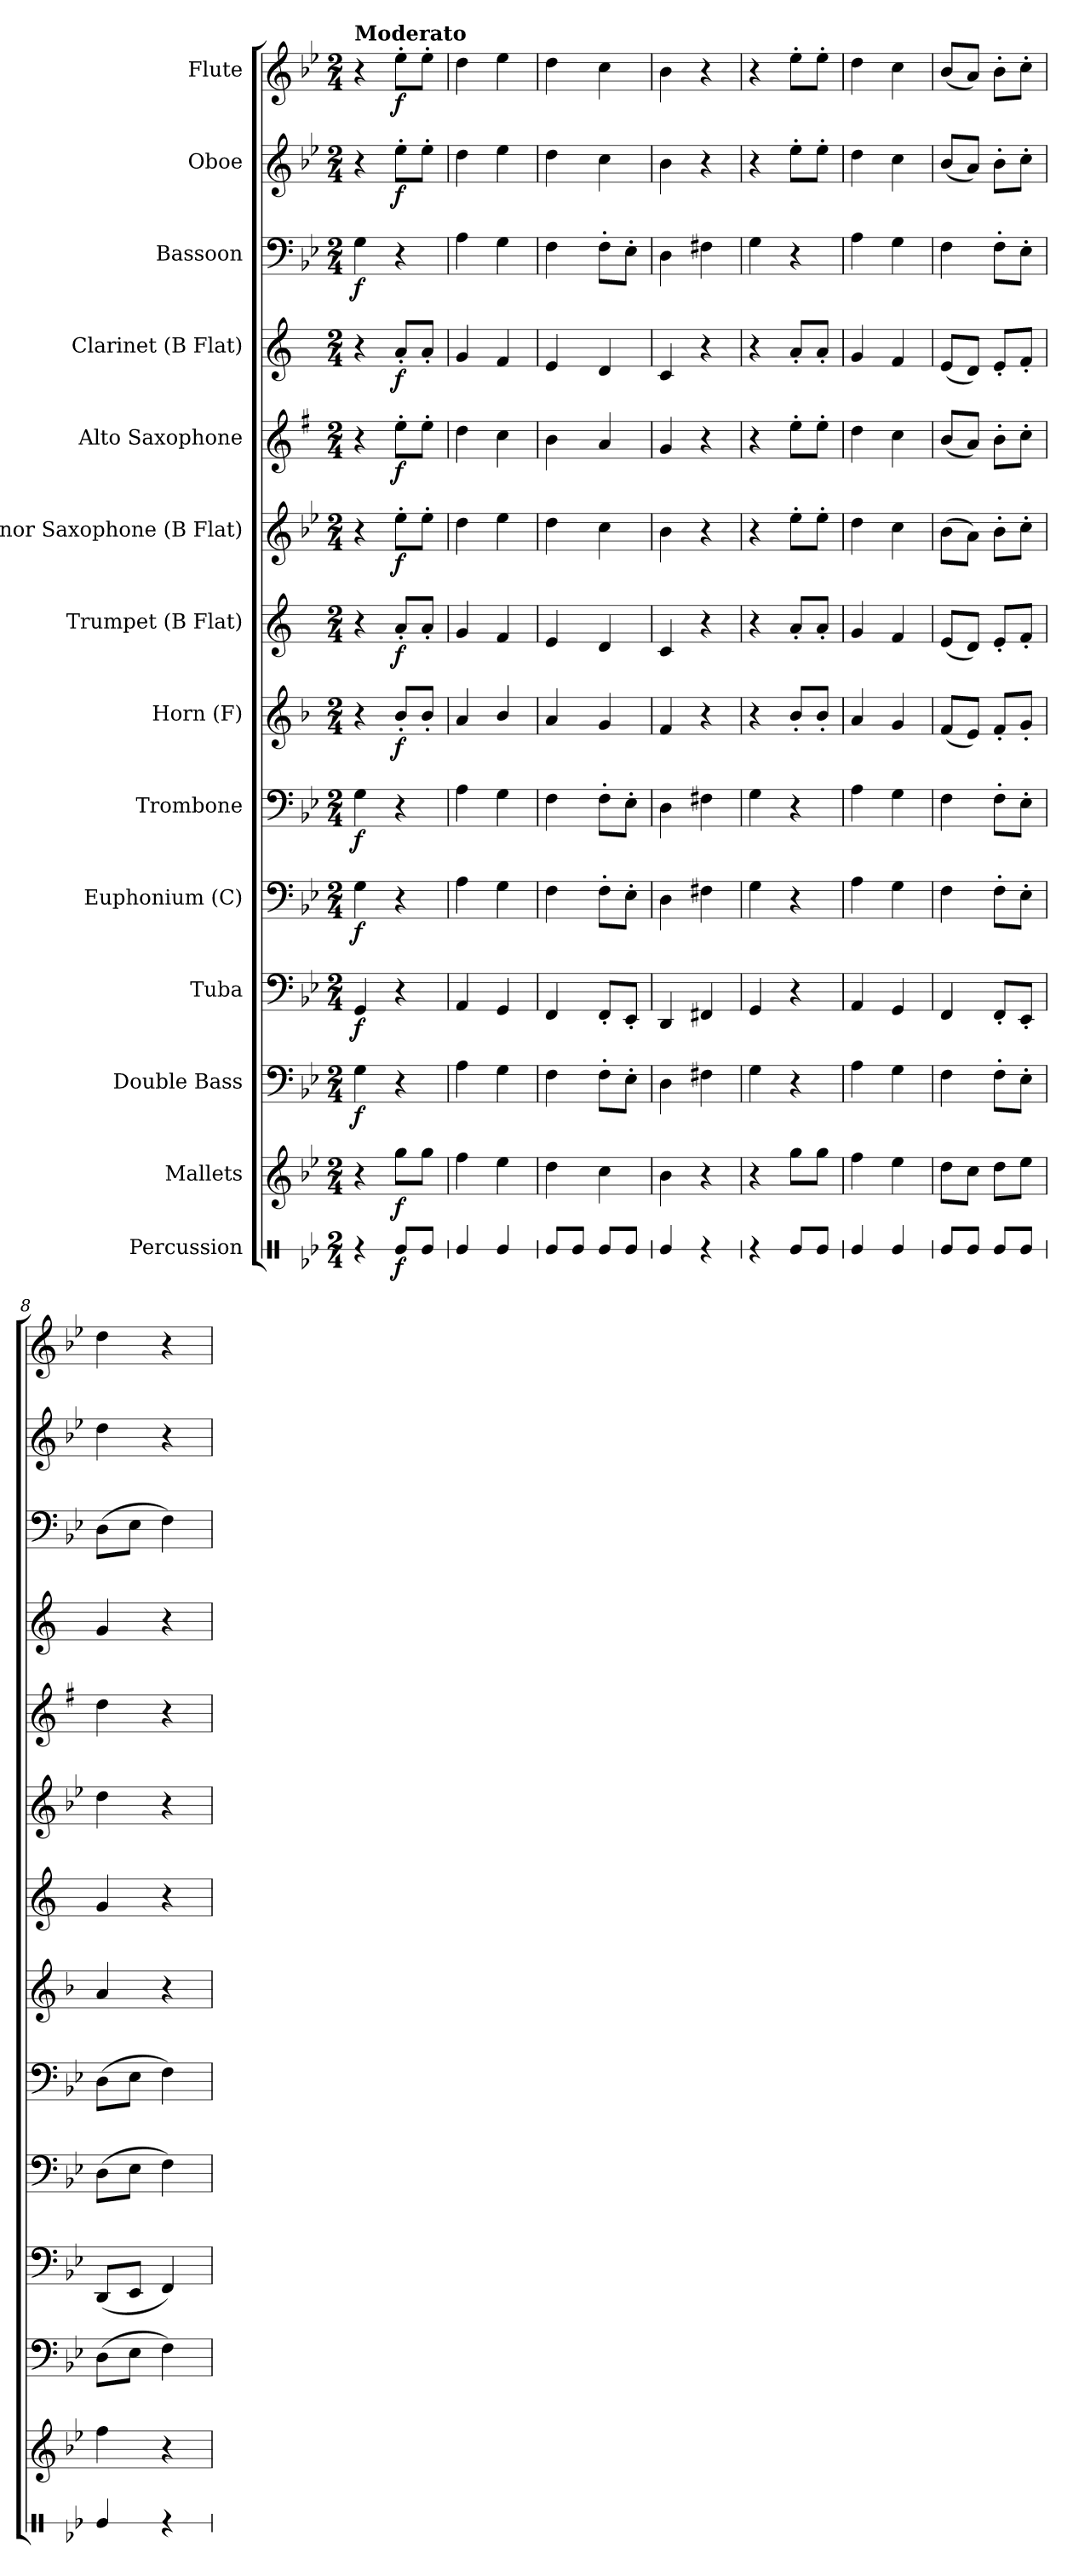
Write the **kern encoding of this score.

**kern	**dynam	**kern	**dynam	**kern	**dynam	**kern	**dynam	**kern	**dynam	**kern	**dynam	**kern	**dynam	**kern	**dynam	**kern	**dynam	**kern	**dynam	**kern	**dynam	**kern	**dynam	**kern	**dynam	**kern	**dynam
*part14	*part14	*part13	*part13	*part12	*part12	*part11	*part11	*part10	*part10	*part9	*part9	*part8	*part8	*part7	*part7	*part6	*part6	*part5	*part5	*part4	*part4	*part3	*part3	*part2	*part2	*part1	*part1
*staff14	*staff14	*staff13	*staff13	*staff12	*staff12	*staff11	*staff11	*staff10	*staff10	*staff9	*staff9	*staff8	*staff8	*staff7	*staff7	*staff6	*staff6	*staff5	*staff5	*staff4	*staff4	*staff3	*staff3	*staff2	*staff2	*staff1	*staff1
*I"Percussion	*	*I"Mallets	*	*I"Double Bass	*	*I"Tuba	*	*I"Euphonium (C)	*	*I"Trombone	*	*I"Horn (F)	*	*I"Trumpet (B Flat)	*	*I"Tenor Saxophone (B Flat)	*	*I"Alto Saxophone	*	*I"Clarinet (B Flat)	*	*I"Bassoon	*	*I"Oboe	*	*I"Flute	*
*stria1	*	*	*	*	*	*	*	*	*	*	*	*	*	*	*	*	*	*	*	*	*	*	*	*	*	*	*
*clefX	*	*clefG2	*	*clefF4	*	*clefF4	*	*clefF4	*	*clefF4	*	*clefG2	*	*clefG2	*	*clefG2	*	*clefG2	*	*clefG2	*	*clefF4	*	*clefG2	*	*clefG2	*
*	*	*ITrd-14c-24	*	*ITrd7c12	*	*	*	*	*	*	*	*ITrd4c7	*	*ITrd1c2	*	*ITrd8c14	*	*ITrd5c9	*	*ITrd1c2	*	*	*	*	*	*	*
*k[b-e-]	*	*k[b-e-]	*	*k[b-e-]	*	*k[b-e-]	*	*k[b-e-]	*	*k[b-e-]	*	*k[b-e-]	*	*k[b-e-]	*	*k[b-e-]	*	*k[b-e-]	*	*k[b-e-]	*	*k[b-e-]	*	*k[b-e-]	*	*k[b-e-]	*
*B-:	*	*B-:	*	*B-:	*	*B-:	*	*B-:	*	*B-:	*	*B-:	*	*B-:	*	*B-:	*	*B-:	*	*B-:	*	*B-:	*	*B-:	*	*B-:	*
*M2/4	*	*M2/4	*	*M2/4	*	*M2/4	*	*M2/4	*	*M2/4	*	*M2/4	*	*M2/4	*	*M2/4	*	*M2/4	*	*M2/4	*	*M2/4	*	*M2/4	*	*M2/4	*
*MM100	*	*MM100	*	*MM100	*	*MM100	*	*MM100	*	*MM100	*	*MM100	*	*MM100	*	*MM100	*	*MM100	*	*MM100	*	*MM100	*	*MM100	*	*MM100	*
=1	=1	=1	=1	=1	=1	=1	=1	=1	=1	=1	=1	=1	=1	=1	=1	=1	=1	=1	=1	=1	=1	=1	=1	=1	=1	=1	=1
!	!	!	!	!	!	!	!	!	!	!	!	!	!	!	!	!	!	!	!	!	!	!	!	!	!	!LO:TX:a:B:t=Moderato	!
!	!	!	!	!	!LO:DY:b	!	!LO:DY:b	!	!LO:DY:b	!	!LO:DY:b	!	!	!	!	!	!	!	!	!	!	!	!LO:DY:b	!	!	!	!
4r	.	4r	.	4GG\	f	4GG/	f	4G\	f	4G\	f	4r	.	4r	.	4r	.	4r	.	4r	.	4G\	f	4r	.	4r	.
!	!LO:DY:b	!	!LO:DY:b	!	!	!	!	!	!	!	!	!	!LO:DY:b	!	!LO:DY:b	!	!LO:DY:b	!	!LO:DY:b	!	!LO:DY:b	!	!	!	!LO:DY:b	!	!LO:DY:b
8Re/L	f	8gggg\L	f	4r	.	4r	.	4r	.	4r	.	8e-'</L	f	8g'</L	f	8e-'>\L	f	8g'>\L	f	8g'</L	f	4r	.	8ee-'>\L	f	8ee-'>\L	f
8Re/J	.	8gggg\J	.	.	.	.	.	.	.	.	.	8e-'</J	.	8g'</J	.	8e-'>\J	.	8g'>\J	.	8g'</J	.	.	.	8ee-'>\J	.	8ee-'>\J	.
=2	=2	=2	=2	=2	=2	=2	=2	=2	=2	=2	=2	=2	=2	=2	=2	=2	=2	=2	=2	=2	=2	=2	=2	=2	=2	=2	=2
4Re/	.	4ffff\	.	4AA\	.	4AA/	.	4A\	.	4A\	.	4d/	.	4f/	.	4d\	.	4f\	.	4f/	.	4A\	.	4dd\	.	4dd\	.
4Re/	.	4eeee-\	.	4GG\	.	4GG/	.	4G\	.	4G\	.	4e-/	.	4e-/	.	4e-\	.	4e-\	.	4e-/	.	4G\	.	4ee-\	.	4ee-\	.
=3	=3	=3	=3	=3	=3	=3	=3	=3	=3	=3	=3	=3	=3	=3	=3	=3	=3	=3	=3	=3	=3	=3	=3	=3	=3	=3	=3
8Re/L	.	4dddd\	.	4FF\	.	4FF/	.	4F\	.	4F\	.	4d/	.	4d/	.	4d\	.	4d\	.	4d/	.	4F\	.	4dd\	.	4dd\	.
8Re/J	.	.	.	.	.	.	.	.	.	.	.	.	.	.	.	.	.	.	.	.	.	.	.	.	.	.	.
8Re/L	.	4cccc\	.	8FF'>\L	.	8FF'</L	.	8F'>\L	.	8F'>\L	.	4c/	.	4c/	.	4c\	.	4c/	.	4c/	.	8F'>\L	.	4cc\	.	4cc\	.
8Re/J	.	.	.	8EE-'>\J	.	8EE-'</J	.	8E-'>\J	.	8E-'>\J	.	.	.	.	.	.	.	.	.	.	.	8E-'>\J	.	.	.	.	.
=4	=4	=4	=4	=4	=4	=4	=4	=4	=4	=4	=4	=4	=4	=4	=4	=4	=4	=4	=4	=4	=4	=4	=4	=4	=4	=4	=4
4Re/	.	4bbb-\	.	4DD\	.	4DD/	.	4D\	.	4D\	.	4B-/	.	4B-/	.	4B-\	.	4B-/	.	4B-/	.	4D\	.	4b-\	.	4b-\	.
4r	.	4r	.	4FF#X\	.	4FF#X/	.	4F#X\	.	4F#X\	.	4r	.	4r	.	4r	.	4r	.	4r	.	4F#X\	.	4r	.	4r	.
=5	=5	=5	=5	=5	=5	=5	=5	=5	=5	=5	=5	=5	=5	=5	=5	=5	=5	=5	=5	=5	=5	=5	=5	=5	=5	=5	=5
4r	.	4r	.	4GG\	.	4GG/	.	4G\	.	4G\	.	4r	.	4r	.	4r	.	4r	.	4r	.	4G\	.	4r	.	4r	.
8Re/L	.	8gggg\L	.	4r	.	4r	.	4r	.	4r	.	8e-'</L	.	8g'</L	.	8e-'>\L	.	8g'>\L	.	8g'</L	.	4r	.	8ee-'>\L	.	8ee-'>\L	.
8Re/J	.	8gggg\J	.	.	.	.	.	.	.	.	.	8e-'</J	.	8g'</J	.	8e-'>\J	.	8g'>\J	.	8g'</J	.	.	.	8ee-'>\J	.	8ee-'>\J	.
=6	=6	=6	=6	=6	=6	=6	=6	=6	=6	=6	=6	=6	=6	=6	=6	=6	=6	=6	=6	=6	=6	=6	=6	=6	=6	=6	=6
4Re/	.	4ffff\	.	4AA\	.	4AA/	.	4A\	.	4A\	.	4d/	.	4f/	.	4d\	.	4f\	.	4f/	.	4A\	.	4dd\	.	4dd\	.
4Re/	.	4eeee-\	.	4GG\	.	4GG/	.	4G\	.	4G\	.	4c/	.	4e-/	.	4c\	.	4e-\	.	4e-/	.	4G\	.	4cc\	.	4cc\	.
=7	=7	=7	=7	=7	=7	=7	=7	=7	=7	=7	=7	=7	=7	=7	=7	=7	=7	=7	=7	=7	=7	=7	=7	=7	=7	=7	=7
8Re/L	.	8dddd\L	.	4FF\	.	4FF/	.	4F\	.	4F\	.	(8B-/L	.	(8d/L	.	(8B-\L	.	(8d/L	.	(8d/L	.	4F\	.	(8b-/L	.	(8b-/L	.
8Re/J	.	8cccc\J	.	.	.	.	.	.	.	.	.	8A/J)	.	8c/J)	.	8A\J)	.	8c/J)	.	8c/J)	.	.	.	8a/J)	.	8a/J)	.
8Re/L	.	8dddd\L	.	8FF'>\L	.	8FF'</L	.	8F'>\L	.	8F'>\L	.	8B-'</L	.	8d'</L	.	8B-'>\L	.	8d'>\L	.	8d'</L	.	8F'>\L	.	8b-'>\L	.	8b-'>\L	.
8Re/J	.	8eeee-\J	.	8EE-'>\J	.	8EE-'</J	.	8E-'>\J	.	8E-'>\J	.	8c'</J	.	8e-'</J	.	8c'>\J	.	8e-'>\J	.	8e-'</J	.	8E-'>\J	.	8cc'>\J	.	8cc'>\J	.
=8	=8	=8	=8	=8	=8	=8	=8	=8	=8	=8	=8	=8	=8	=8	=8	=8	=8	=8	=8	=8	=8	=8	=8	=8	=8	=8	=8
4Re/	.	4ffff\	.	(8DD\L	.	(8DD/L	.	(8D\L	.	(8D\L	.	4d/	.	4f/	.	4d\	.	4f\	.	4f/	.	(8D\L	.	4dd\	.	4dd\	.
.	.	.	.	8EE-\J	.	8EE-/J	.	8E-\J	.	8E-\J	.	.	.	.	.	.	.	.	.	.	.	8E-\J	.	.	.	.	.
4r	.	4r	.	4FF\)	.	4FF/)	.	4F\)	.	4F\)	.	4r	.	4r	.	4r	.	4r	.	4r	.	4F\)	.	4r	.	4r	.
=	=	=	=	=	=	=	=	=	=	=	=	=	=	=	=	=	=	=	=	=	=	=	=	=	=	=	=
*-	*-	*-	*-	*-	*-	*-	*-	*-	*-	*-	*-	*-	*-	*-	*-	*-	*-	*-	*-	*-	*-	*-	*-	*-	*-	*-	*-
